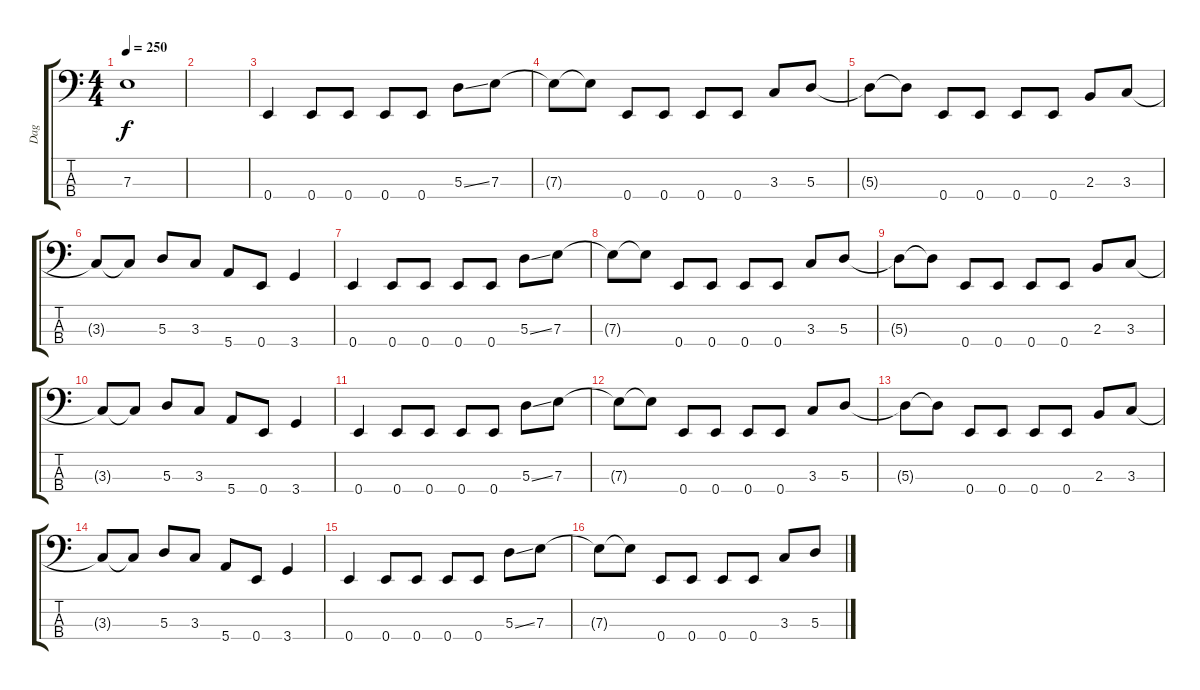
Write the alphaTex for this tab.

\track ("Dag" "Dag") {instrument electricbasspick}
\staff {score tabs}
\tuning (G2 D2 A1 E1) {hide}
\ts (4 4)
\tempo 250
\clef f4
\ks c
7.3.1{dy f} |
|
0.4.4 0.4.8 0.4.8 0.4.8 0.4.8 5.3{ss}.8 7.3.8 |
7.3{t}.8 7.3{t}.8 0.4.8 0.4.8 0.4.8 0.4.8 3.3.8 5.3.8 |
5.3{t}.8 5.3{t}.8 0.4.8 0.4.8 0.4.8 0.4.8 2.3.8 3.3.8 |
3.3{t}.8 3.3{t}.8 5.3.8 3.3.8 5.4.8 0.4.8 3.4.4 |
0.4.4 0.4.8 0.4.8 0.4.8 0.4.8 5.3{ss}.8 7.3.8 |
7.3{t}.8 7.3{t}.8 0.4.8 0.4.8 0.4.8 0.4.8 3.3.8 5.3.8 |
5.3{t}.8 5.3{t}.8 0.4.8 0.4.8 0.4.8 0.4.8 2.3.8 3.3.8 |
3.3{t}.8 3.3{t}.8 5.3.8 3.3.8 5.4.8 0.4.8 3.4.4 |
0.4.4 0.4.8 0.4.8 0.4.8 0.4.8 5.3{ss}.8 7.3.8 |
7.3{t}.8 7.3{t}.8 0.4.8 0.4.8 0.4.8 0.4.8 3.3.8 5.3.8 |
5.3{t}.8 5.3{t}.8 0.4.8 0.4.8 0.4.8 0.4.8 2.3.8 3.3.8 |
3.3{t}.8 3.3{t}.8 5.3.8 3.3.8 5.4.8 0.4.8 3.4.4 |
0.4.4 0.4.8 0.4.8 0.4.8 0.4.8 5.3{ss}.8 7.3.8 |
7.3{t}.8 7.3{t}.8 0.4.8 0.4.8 0.4.8 0.4.8 3.3.8 5.3.8
